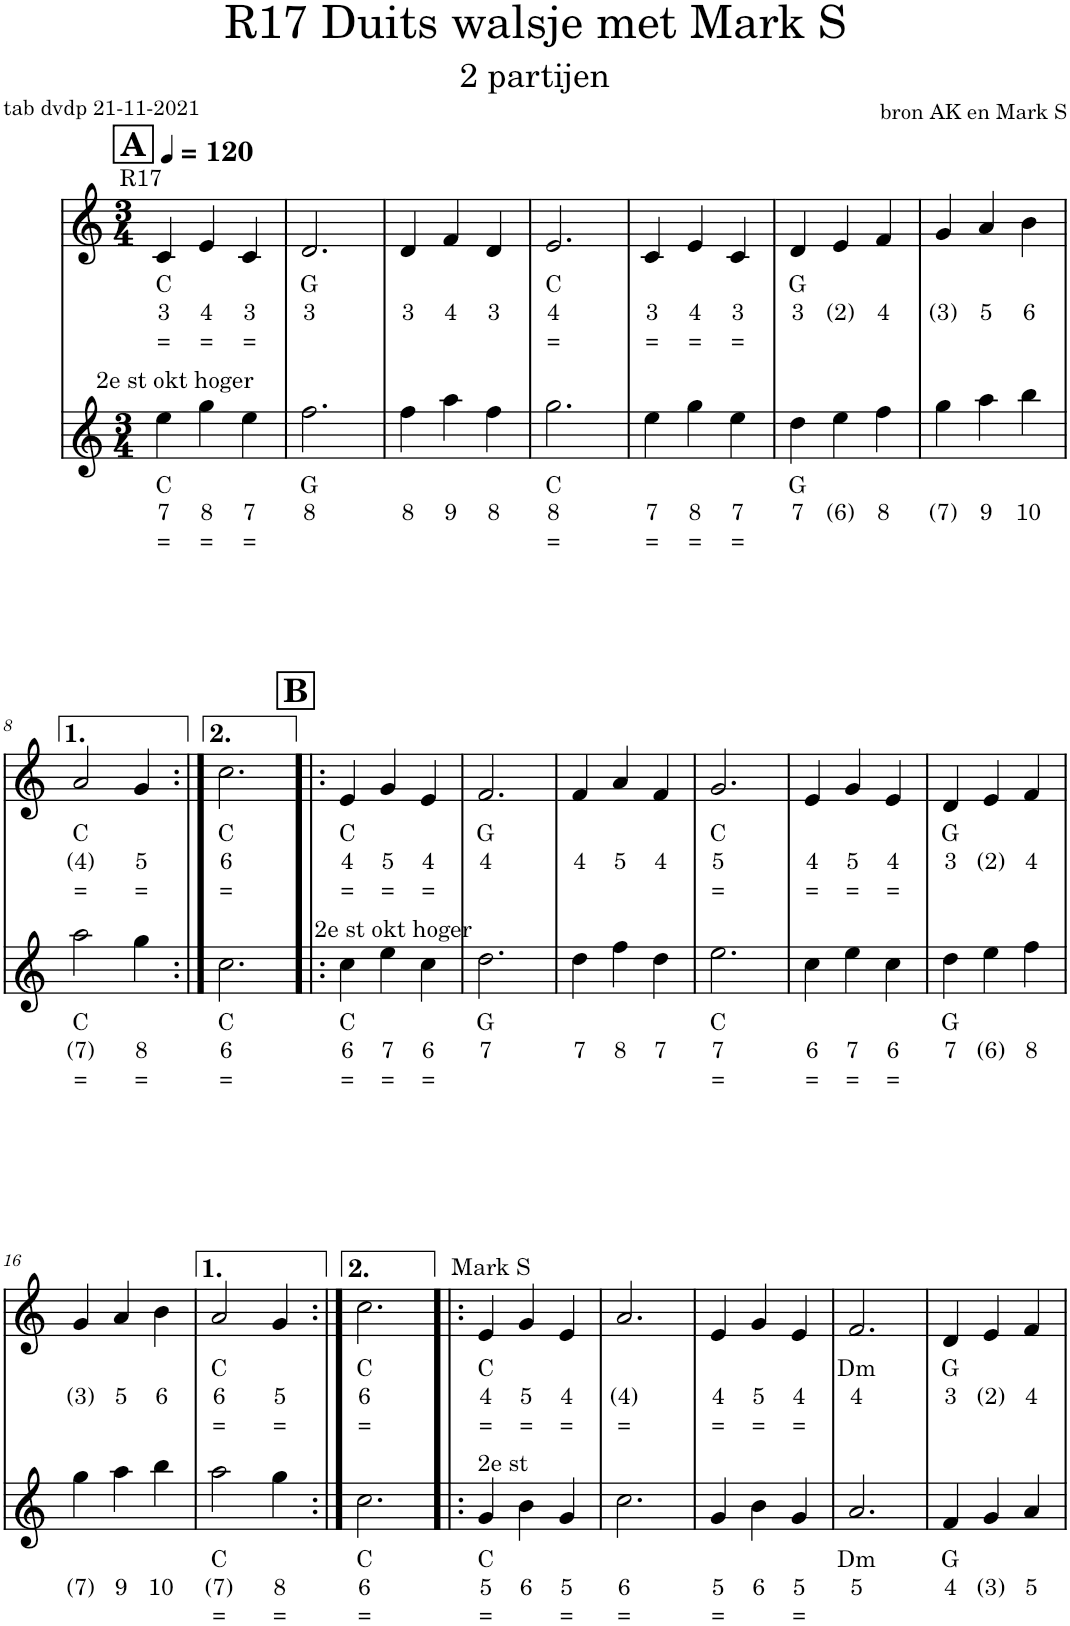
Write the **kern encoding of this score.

**kern	**text	**text	**text	**kern	**text	**text	**text
*part2	*part2	*part2	*part2	*part1	*part1	*part1	*part1
*staff2	*staff2	*staff2	*staff2	*staff1	*staff1	*staff1	*staff1
*I"Viool	*	*	*	*I"Piano	*	*	*
*clefG2	*	*	*	*clefG2	*	*	*
*k[]	*	*	*	*k[]	*	*	*
*M3/4	*	*	*	*M3/4	*	*	*
*MM120	*	*	*	*MM120	*	*	*
!!LO:REH:place=s1:a:B:cj:fs=14:t=A
=1	=1	=1	=1	=1	=1	=1	=1
!	!	!	!	!LO:TX:a:t=R17	!	!	!
!LO:TX:a:t=2e st okt hoger	!	!	!	!	!	!	!
!	!LO:LY:b	!LO:LY:b	!LO:LY:b	!	!LO:LY:b	!LO:LY:b	!LO:LY:b
4ee\	C	7	=	4c/	C	3	=
!	!	!LO:LY:b	!LO:LY:b	!	!	!LO:LY:b	!LO:LY:b
4gg\	.	8	=	4e/	.	4	=
!	!	!LO:LY:b	!LO:LY:b	!	!	!LO:LY:b	!LO:LY:b
4ee\	.	7	=	4c/	.	3	=
=2	=2	=2	=2	=2	=2	=2	=2
!	!LO:LY:b	!LO:LY:b	!	!	!LO:LY:b	!LO:LY:b	!
2.ff\	G	8	.	2.d/	G	3	.
=3	=3	=3	=3	=3	=3	=3	=3
!	!	!LO:LY:b	!	!	!	!LO:LY:b	!
4ff\	.	8	.	4d/	.	3	.
!	!	!LO:LY:b	!	!	!	!LO:LY:b	!
4aa\	.	9	.	4f/	.	4	.
!	!	!LO:LY:b	!	!	!	!LO:LY:b	!
4ff\	.	8	.	4d/	.	3	.
=4	=4	=4	=4	=4	=4	=4	=4
!	!LO:LY:b	!LO:LY:b	!LO:LY:b	!	!LO:LY:b	!LO:LY:b	!LO:LY:b
2.gg\	C	8	=	2.e/	C	4	=
=5	=5	=5	=5	=5	=5	=5	=5
!	!	!LO:LY:b	!LO:LY:b	!	!	!LO:LY:b	!LO:LY:b
4ee\	.	7	=	4c/	.	3	=
!	!	!LO:LY:b	!LO:LY:b	!	!	!LO:LY:b	!LO:LY:b
4gg\	.	8	=	4e/	.	4	=
!	!	!LO:LY:b	!LO:LY:b	!	!	!LO:LY:b	!LO:LY:b
4ee\	.	7	=	4c/	.	3	=
=6	=6	=6	=6	=6	=6	=6	=6
!	!LO:LY:b	!LO:LY:b	!	!	!LO:LY:b	!LO:LY:b	!
4dd\	G	7	.	4d/	G	3	.
!	!	!LO:LY:b	!	!	!	!LO:LY:b	!
4ee\	.	(6)	.	4e/	.	(2)	.
!	!	!LO:LY:b	!	!	!	!LO:LY:b	!
4ff\	.	8	.	4f/	.	4	.
=7	=7	=7	=7	=7	=7	=7	=7
!	!	!LO:LY:b	!	!	!	!LO:LY:b	!
4gg\	.	(7)	.	4g/	.	(3)	.
!	!	!LO:LY:b	!	!	!	!LO:LY:b	!
4aa\	.	9	.	4a/	.	5	.
!	!	!LO:LY:b	!	!	!	!LO:LY:b	!
4bb\	.	10	.	4b\	.	6	.
!!LO:LB:g=z
=8	=8	=8	=8	=8	=8	=8	=8
!	!LO:LY:b	!LO:LY:b	!LO:LY:b	!	!LO:LY:b	!LO:LY:b	!LO:LY:b
2aa\	C	(7)	=	2a/	C	(4)	=
!	!	!LO:LY:b	!LO:LY:b	!	!	!LO:LY:b	!LO:LY:b
4gg\	.	8	=	4g/	.	5	=
=9:|!	=9:|!	=9:|!	=9:|!	=9:|!	=9:|!	=9:|!	=9:|!
!	!LO:LY:b	!LO:LY:b	!LO:LY:b	!	!LO:LY:b	!LO:LY:b	!LO:LY:b
2.cc\	C	6	=	2.cc\	C	6	=
!!LO:REH:place=s1:a:B:cj:fs=14:t=B
=10!|:	=10!|:	=10!|:	=10!|:	=10!|:	=10!|:	=10!|:	=10!|:
!LO:TX:a:t=2e st okt hoger	!	!	!	!	!	!	!
!	!LO:LY:b	!LO:LY:b	!LO:LY:b	!	!LO:LY:b	!LO:LY:b	!LO:LY:b
4cc\	C	6	=	4e/	C	4	=
!	!	!LO:LY:b	!LO:LY:b	!	!	!LO:LY:b	!LO:LY:b
4ee\	.	7	=	4g/	.	5	=
!	!	!LO:LY:b	!LO:LY:b	!	!	!LO:LY:b	!LO:LY:b
4cc\	.	6	=	4e/	.	4	=
=11	=11	=11	=11	=11	=11	=11	=11
!	!LO:LY:b	!LO:LY:b	!	!	!LO:LY:b	!LO:LY:b	!
2.dd\	G	7	.	2.f/	G	4	.
=12	=12	=12	=12	=12	=12	=12	=12
!	!	!LO:LY:b	!	!	!	!LO:LY:b	!
4dd\	.	7	.	4f/	.	4	.
!	!	!LO:LY:b	!	!	!	!LO:LY:b	!
4ff\	.	8	.	4a/	.	5	.
!	!	!LO:LY:b	!	!	!	!LO:LY:b	!
4dd\	.	7	.	4f/	.	4	.
=13	=13	=13	=13	=13	=13	=13	=13
!	!LO:LY:b	!LO:LY:b	!LO:LY:b	!	!LO:LY:b	!LO:LY:b	!LO:LY:b
2.ee\	C	7	=	2.g/	C	5	=
=14	=14	=14	=14	=14	=14	=14	=14
!	!	!LO:LY:b	!LO:LY:b	!	!	!LO:LY:b	!LO:LY:b
4cc\	.	6	=	4e/	.	4	=
!	!	!LO:LY:b	!LO:LY:b	!	!	!LO:LY:b	!LO:LY:b
4ee\	.	7	=	4g/	.	5	=
!	!	!LO:LY:b	!LO:LY:b	!	!	!LO:LY:b	!LO:LY:b
4cc\	.	6	=	4e/	.	4	=
=15	=15	=15	=15	=15	=15	=15	=15
!	!LO:LY:b	!LO:LY:b	!	!	!LO:LY:b	!LO:LY:b	!
4dd\	G	7	.	4d/	G	3	.
!	!	!LO:LY:b	!	!	!	!LO:LY:b	!
4ee\	.	(6)	.	4e/	.	(2)	.
!	!	!LO:LY:b	!	!	!	!LO:LY:b	!
4ff\	.	8	.	4f/	.	4	.
!!LO:LB:g=z
=16	=16	=16	=16	=16	=16	=16	=16
!	!	!LO:LY:b	!	!	!	!LO:LY:b	!
4gg\	.	(7)	.	4g/	.	(3)	.
!	!	!LO:LY:b	!	!	!	!LO:LY:b	!
4aa\	.	9	.	4a/	.	5	.
!	!	!LO:LY:b	!	!	!	!LO:LY:b	!
4bb\	.	10	.	4b\	.	6	.
=17	=17	=17	=17	=17	=17	=17	=17
!	!LO:LY:b	!LO:LY:b	!LO:LY:b	!	!LO:LY:b	!LO:LY:b	!LO:LY:b
2aa\	C	(7)	=	2a/	C	6	=
!	!	!LO:LY:b	!LO:LY:b	!	!	!LO:LY:b	!LO:LY:b
4gg\	.	8	=	4g/	.	5	=
=18:|!	=18:|!	=18:|!	=18:|!	=18:|!	=18:|!	=18:|!	=18:|!
!	!LO:LY:b	!LO:LY:b	!LO:LY:b	!	!LO:LY:b	!LO:LY:b	!LO:LY:b
2.cc\	C	6	=	2.cc\	C	6	=
=19!|:	=19!|:	=19!|:	=19!|:	=19!|:	=19!|:	=19!|:	=19!|:
!	!	!	!	!LO:TX:a:t=Mark S	!	!	!
!LO:TX:a:t=2e st	!	!	!	!	!	!	!
!	!LO:LY:b	!LO:LY:b	!LO:LY:b	!	!LO:LY:b	!LO:LY:b	!LO:LY:b
4g/	C	5	=	4e/	C	4	=
!	!	!LO:LY:b	!	!	!	!LO:LY:b	!LO:LY:b
4b\	.	6	.	4g/	.	5	=
!	!	!LO:LY:b	!LO:LY:b	!	!	!LO:LY:b	!LO:LY:b
4g/	.	5	=	4e/	.	4	=
=20	=20	=20	=20	=20	=20	=20	=20
!	!	!LO:LY:b	!LO:LY:b	!	!	!LO:LY:b	!LO:LY:b
2.cc\	.	6	=	2.a/	.	(4)	=
=21	=21	=21	=21	=21	=21	=21	=21
!	!	!LO:LY:b	!LO:LY:b	!	!	!LO:LY:b	!LO:LY:b
4g/	.	5	=	4e/	.	4	=
!	!	!LO:LY:b	!	!	!	!LO:LY:b	!LO:LY:b
4b\	.	6	.	4g/	.	5	=
!	!	!LO:LY:b	!LO:LY:b	!	!	!LO:LY:b	!LO:LY:b
4g/	.	5	=	4e/	.	4	=
=22	=22	=22	=22	=22	=22	=22	=22
!	!LO:LY:b	!LO:LY:b	!	!	!LO:LY:b	!LO:LY:b	!
2.a/	Dm	5	.	2.f/	Dm	4	.
=23	=23	=23	=23	=23	=23	=23	=23
!	!LO:LY:b	!LO:LY:b	!	!	!LO:LY:b	!LO:LY:b	!
4f/	G	4	.	4d/	G	3	.
!	!	!LO:LY:b	!	!	!	!LO:LY:b	!
4g/	.	(3)	.	4e/	.	(2)	.
!	!	!LO:LY:b	!	!	!	!LO:LY:b	!
4a/	.	5	.	4f/	.	4	.
=	=	=	=	=	=	=	=
*-	*-	*-	*-	*-	*-	*-	*-
